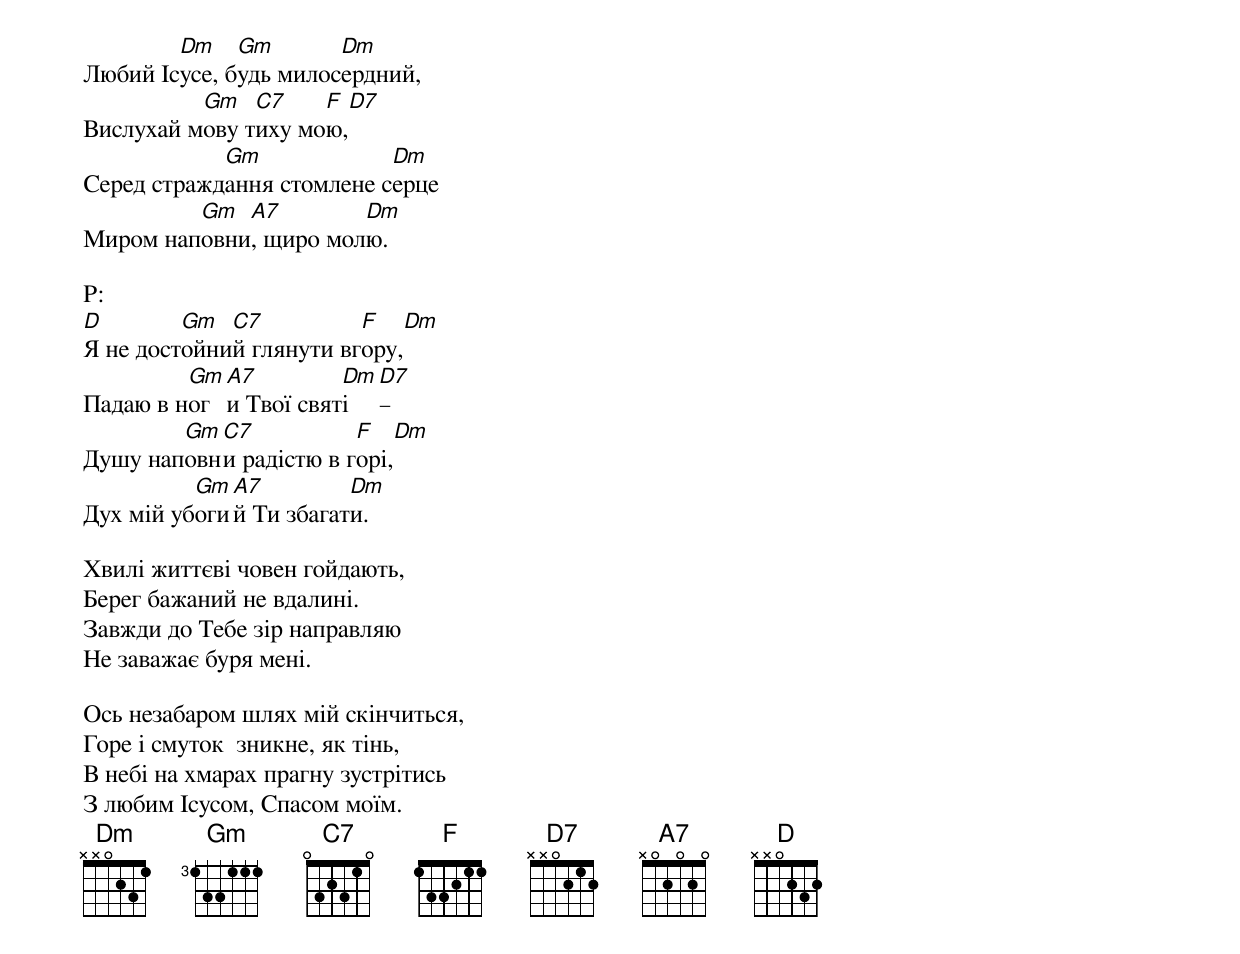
Любий Іс[Dm]усе, б[Gm]удь милос[Dm]ердний,
Вислухай м[Gm]ову т[C7]иху мо[F]ю,[D7]
Серед стражд[Gm]ання стомлене с[Dm]ерце
Миром нап[Gm]овни[A7], щиро мол[Dm]ю.

P:
[D]Я не дост[Gm]ойни[C7]й глянути вг[F]ору,[Dm]
Падаю в н[Gm]ог[A7]и Твої свят[Dm]і [D7]–
Душу нап[Gm]овн[C7]и радістю в г[F]орі,[Dm]
Дух мій уб[Gm]оги[A7]й Ти збагат[Dm]и.

Хвилі життєві човен гойдають,
Берег бажаний не вдалині.
Завжди до Тебе зір направляю
Не заважає буря мені.

Ось незабаром шлях мій скінчиться,
Горе і смуток  зникне, як тінь,
В небі на хмарах прагну зустрітись
З любим Ісусом, Спасом моїм.
